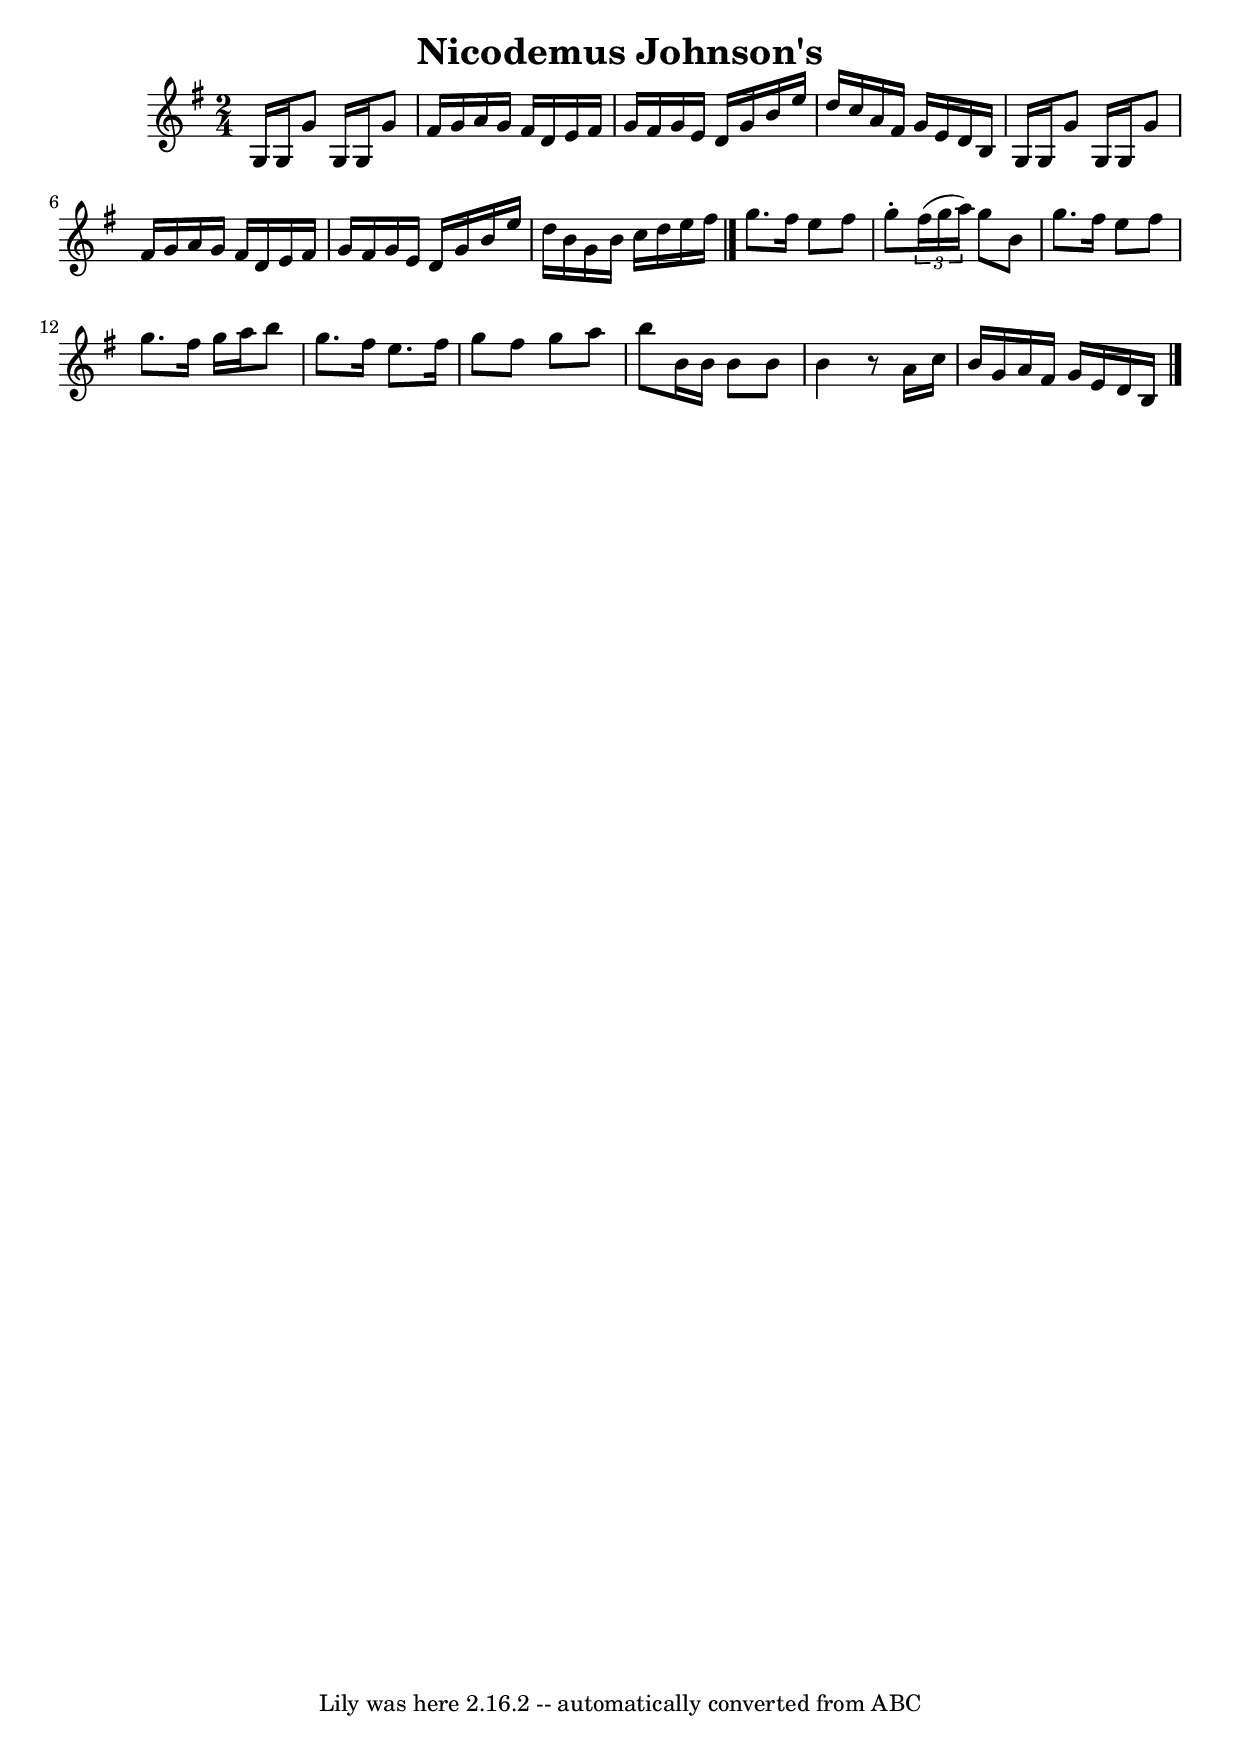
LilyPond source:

\version "2.7.40"
\include "Mammoth.ily"
\header {
	%% book = "Ryan's Mammoth Collection"
	crossRefNumber = "1"
	footnotes = "\\\\270"
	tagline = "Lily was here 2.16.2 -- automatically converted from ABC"
	title = "Nicodemus Johnson's"
}
voicedefault =  {


\time 2/4 \key g \major g16 g16 g'8 g16 g16 g'8    |
   
fis'16 g'16 a'16 g'16 fis'16 d'16 e'16 fis'16    |
  
 g'16 fis'16 g'16 e'16 d'16 g'16 b'16 e''16    |
   
d''16 c''16 a'16 fis'16 g'16 e'16 d'16 b16    |
     
g16 g16 g'8 g16 g16 g'8    |
 fis'16 g'16 a'16    
g'16 fis'16 d'16 e'16 fis'16    |
 g'16 fis'16 g'16   
 e'16 d'16 g'16 b'16 e''16    |
 d''16 b'16 g'16    
b'16 c''16 d''16 e''16 fis''16    \bar "|." g''8. fis''16    
e''8 fis''8    |
 g''8 -.   \times 2/3 { fis''16 (g''16    
a''16) } g''8 b'8    |
 g''8. fis''16 e''8 fis''8    
|
 g''8. fis''16 g''16 a''16 b''8    |
 g''8.    
fis''16 e''8. fis''16    |
 g''8 fis''8 g''8 a''8    
|
 b''8 b'16 b'16 b'8 b'8    |
 b'4    r8 a'16    
c''16    |
 b'16 g'16 a'16 fis'16 g'16 e'16 d'16    
b16  \bar "|."   
}

\score{
    <<

	\context Staff="default"
	{
	    \voicedefault 
	}

    >>
	\layout {
	}
	\midi {}
}
